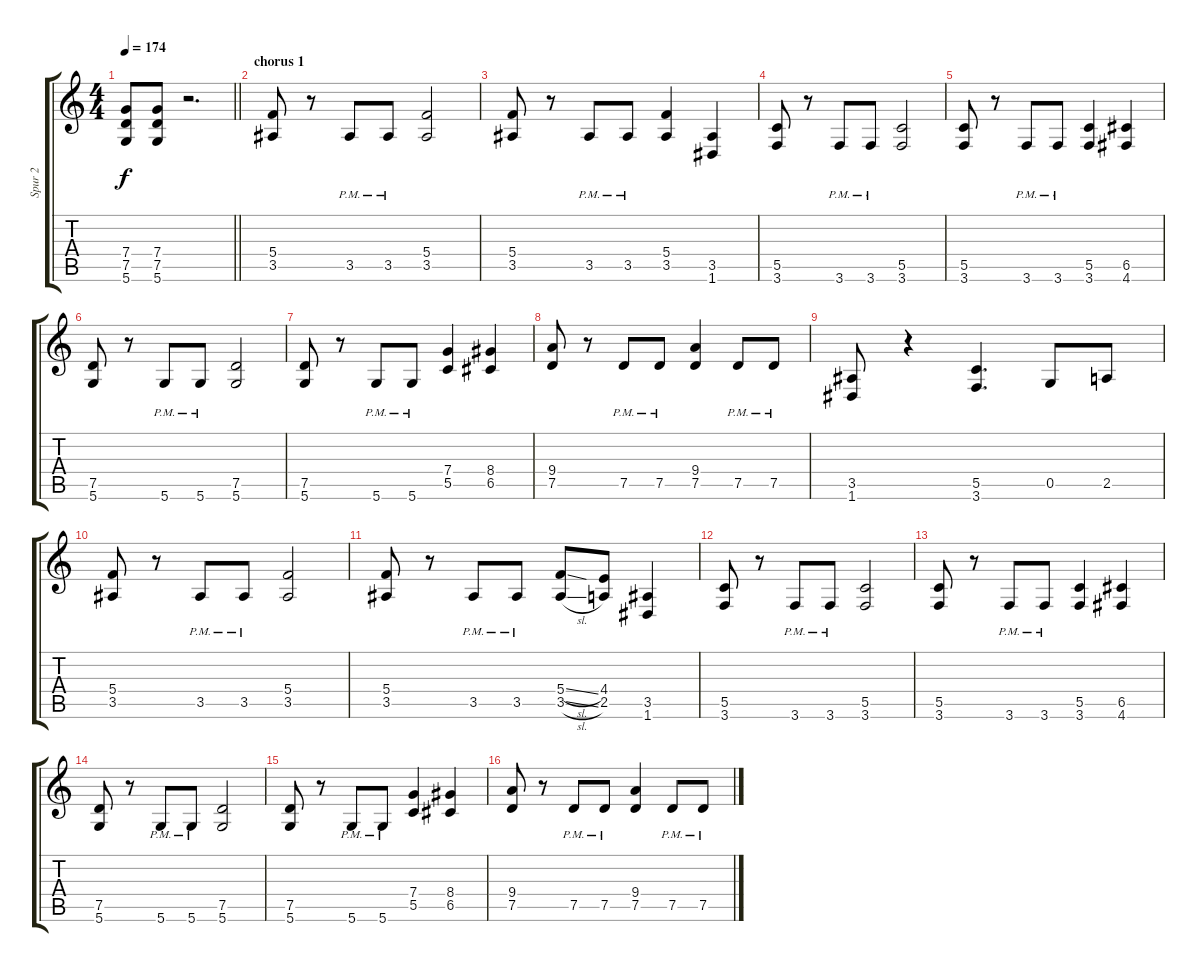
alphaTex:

\track ("Spur 2" "Spur 2") {instrument distortionguitar}
\staff {score tabs}
\tuning (D4 A3 F3 C3 G2 D2) {hide}
\ts (4 4)
\tempo 174
\clef g2
\barLineRight lightlight
\ks c
(7.4 7.5 5.6).8{dy f} (7.4 7.5 5.6).8 r.2{d} |
\section ("" "chorus 1")
(5.4 3.5).8 r.8 3.5{pm}.8 3.5{pm}.8 (5.4 3.5).2 |
(5.4 3.5).8 r.8 3.5{pm}.8 3.5{pm}.8 (5.4 3.5).4 (3.5 1.6).4 |
(5.5 3.6).8 r.8 3.6{pm}.8 3.6{pm}.8 (5.5 3.6).2 |
(5.5 3.6).8 r.8 3.6{pm}.8 3.6{pm}.8 (5.5 3.6).4 (6.5 4.6).4 |
(7.5 5.6).8 r.8 5.6{pm}.8 5.6{pm}.8 (7.5 5.6).2 |
(7.5 5.6).8 r.8 5.6{pm}.8 5.6{pm}.8 (7.4 5.5).4 (8.4 6.5).4 |
(9.4 7.5).8 r.8 7.5{pm}.8 7.5{pm}.8 (9.4 7.5).4 7.5{pm}.8 7.5{pm}.8 |
(3.5 1.6).8 r.4 (5.5 3.6).4{d} 0.5.8 2.5.8 |
(5.4 3.5).8 r.8 3.5{pm}.8 3.5{pm}.8 (5.4 3.5).2 |
(5.4 3.5).8 r.8 3.5{pm}.8 3.5{pm}.8 (5.4{sl} 3.5{sl}).8 (4.4 2.5).8 (3.5 1.6).4 |
(5.5 3.6).8 r.8 3.6{pm}.8 3.6{pm}.8 (5.5 3.6).2 |
(5.5 3.6).8 r.8 3.6{pm}.8 3.6{pm}.8 (5.5 3.6).4 (6.5 4.6).4 |
(7.5 5.6).8 r.8 5.6{pm}.8 5.6{pm}.8 (7.5 5.6).2 |
(7.5 5.6).8 r.8 5.6{pm}.8 5.6{pm}.8 (7.4 5.5).4 (8.4 6.5).4 |
(9.4 7.5).8 r.8 7.5{pm}.8 7.5{pm}.8 (9.4 7.5).4 7.5{pm}.8 7.5{pm}.8
